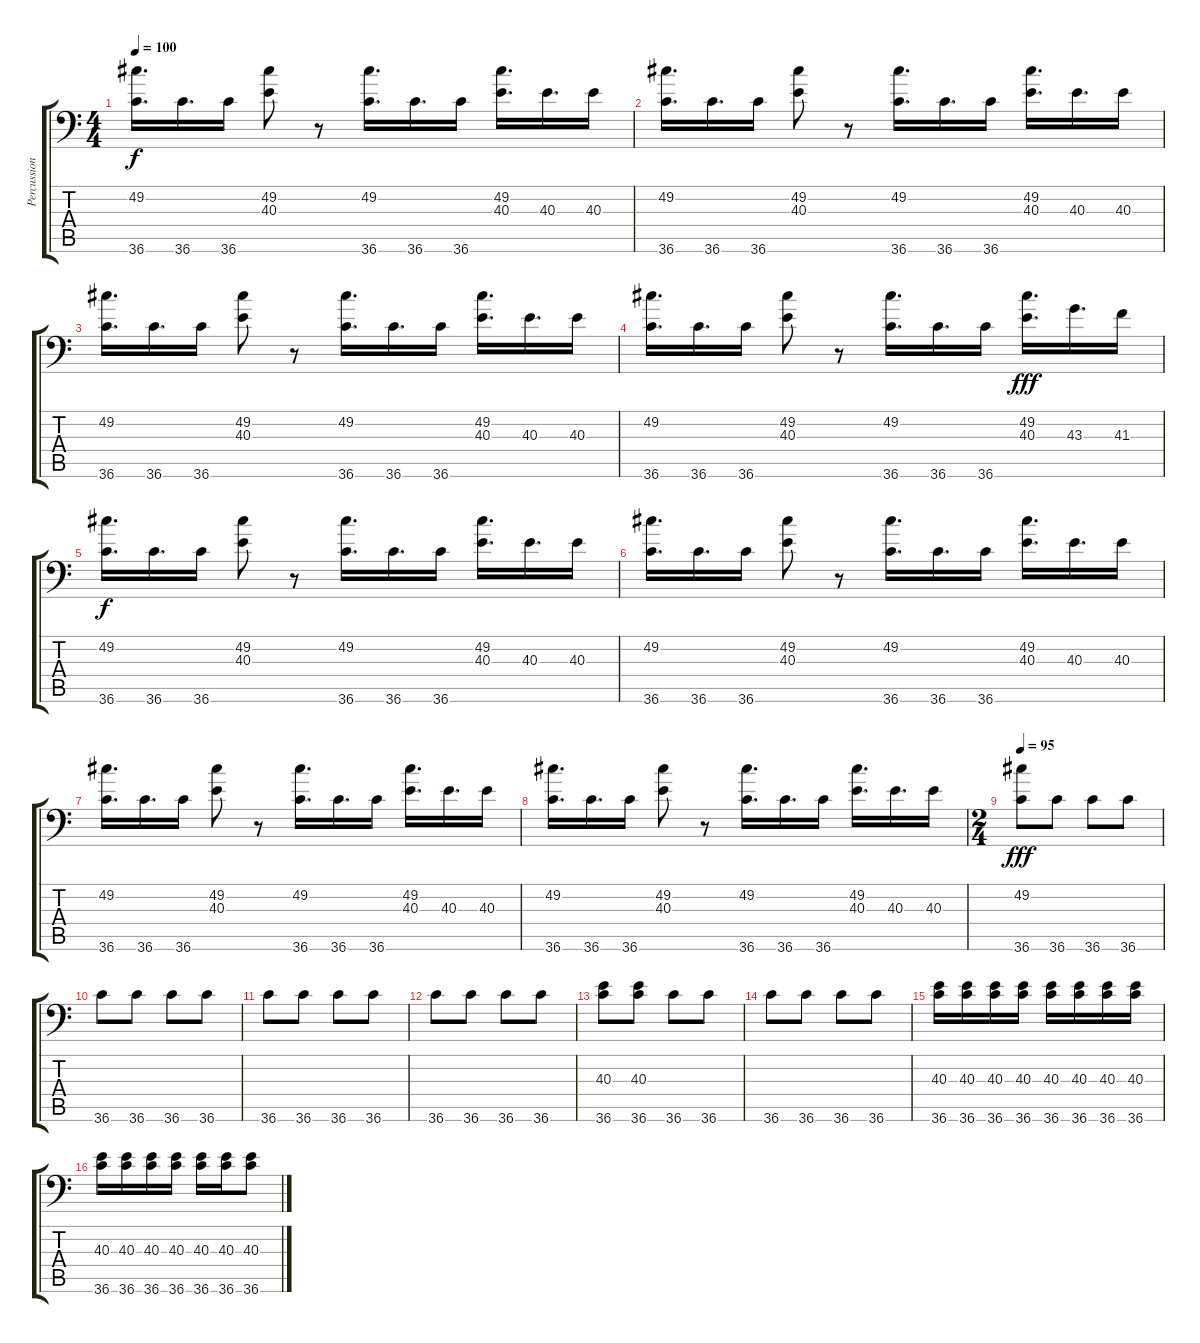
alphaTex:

\track ("Percussion" "Percussion") {instrument acousticgrandpiano}
\staff {score tabs}
\tuning (C-1 C-1 C-1 C-1 C-1 C-1) {hide}
\ts (4 4)
\tempo 100
\clef f4
\ks c
(49.2 36.6).16{d dy f} 36.6.16{d} 36.6.16 (49.2 40.3).8 r.8 (49.2 36.6).16{d} 36.6.16{d} 36.6.16 (49.2 40.3).16{d} 40.3.16{d} 40.3.16 |
(49.2 36.6).16{d} 36.6.16{d} 36.6.16 (49.2 40.3).8 r.8 (49.2 36.6).16{d} 36.6.16{d} 36.6.16 (49.2 40.3).16{d} 40.3.16{d} 40.3.16 |
(49.2 36.6).16{d} 36.6.16{d} 36.6.16 (49.2 40.3).8 r.8 (49.2 36.6).16{d} 36.6.16{d} 36.6.16 (49.2 40.3).16{d} 40.3.16{d} 40.3.16 |
(49.2 36.6).16{d} 36.6.16{d} 36.6.16 (49.2 40.3).8 r.8 (49.2 36.6).16{d} 36.6.16{d} 36.6.16 (49.2 40.3).16{d dy fff} 43.3.16{d} 41.3.16 |
(49.2 36.6).16{d dy f} 36.6.16{d} 36.6.16 (49.2 40.3).8 r.8 (49.2 36.6).16{d} 36.6.16{d} 36.6.16 (49.2 40.3).16{d} 40.3.16{d} 40.3.16 |
(49.2 36.6).16{d} 36.6.16{d} 36.6.16 (49.2 40.3).8 r.8 (49.2 36.6).16{d} 36.6.16{d} 36.6.16 (49.2 40.3).16{d} 40.3.16{d} 40.3.16 |
(49.2 36.6).16{d} 36.6.16{d} 36.6.16 (49.2 40.3).8 r.8 (49.2 36.6).16{d} 36.6.16{d} 36.6.16 (49.2 40.3).16{d} 40.3.16{d} 40.3.16 |
(49.2 36.6).16{d} 36.6.16{d} 36.6.16 (49.2 40.3).8 r.8 (49.2 36.6).16{d} 36.6.16{d} 36.6.16 (49.2 40.3).16{d} 40.3.16{d} 40.3.16 |
\ts (2 4)
\tempo 95
(49.2 36.6).8{dy fff} 36.6.8 36.6.8 36.6.8 |
36.6.8 36.6.8 36.6.8 36.6.8 |
36.6.8 36.6.8 36.6.8 36.6.8 |
36.6.8 36.6.8 36.6.8 36.6.8 |
(40.3 36.6).8 (40.3 36.6).8 36.6.8 36.6.8 |
36.6.8 36.6.8 36.6.8 36.6.8 |
(40.3 36.6).16 (40.3 36.6).16 (40.3 36.6).16 (40.3 36.6).16 (40.3 36.6).16 (40.3 36.6).16 (40.3 36.6).16 (40.3 36.6).16 |
(40.3 36.6).16 (40.3 36.6).16 (40.3 36.6).16 (40.3 36.6).16 (40.3 36.6).16 (40.3 36.6).16 (40.3 36.6).8
